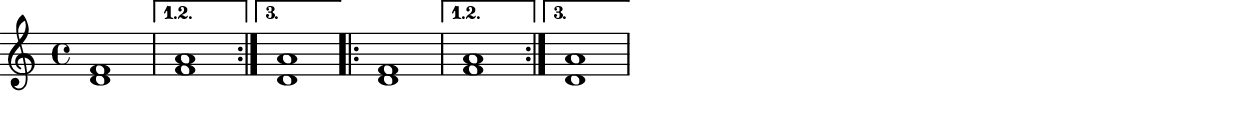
%% Generated by lilypond-book
%% Options: [exampleindent=10.16\mm,indent=0\mm,line-width=160\mm]
\include "lilypond-book-preamble.ly"


% ****************************************************************
% Start cut-&-pastable-section
% ****************************************************************

#(ly:set-option 'eps-box-padding 3.000000)



\paper {
  indent = 0\mm
  line-width = 160\mm
  % offset the left padding, also add 1mm as lilypond creates cropped
  % images with a little space on the right
  line-width = #(- line-width (* mm  3.000000) (* mm 1))
}

\layout {
  
}




% ****************************************************************
% ly snippet:
% ****************************************************************
\sourcefilename "/lilypond-2.24.3/input/regression/volta-spec-volta-in-unfold.ly"
\sourcefileline 0
\version "2.23.0"

#(ly:set-option 'warning-as-error #t)

\header {
  texidoc="@code{\\volta} pertains to the innermost repeat.  In this case,
alternative notes are inside a volta repeat, so they are engraved as
chords even though the volta repeat is inside an unfolded repeat."
}

\new Voice \fixed c' {
  \repeat unfold 2 {
    \repeat volta 3 {
      <<
        \volta 1,2 d1
        \volta 3 f
      >>
    } \alternative {
      <<
        \volta 1 f1
        \volta 2 a
      >>
      <d a>
    }
  }
}



% ****************************************************************
% end ly snippet
% ****************************************************************
